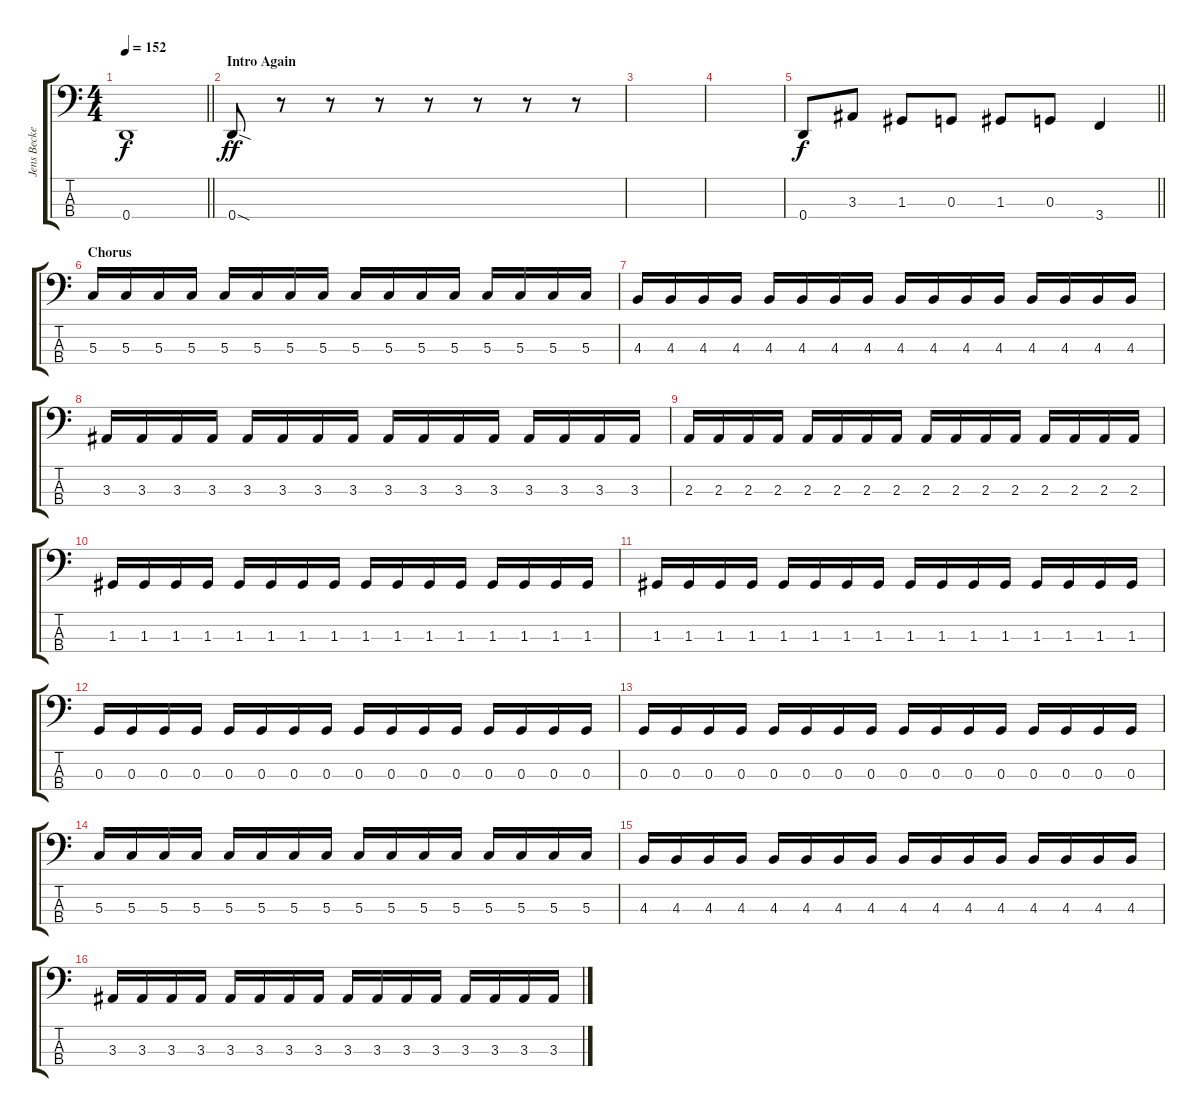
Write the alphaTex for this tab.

\track ("Jens Becker" "Jens Becke") {instrument electricbasspick}
\staff {score tabs}
\tuning (F2 C2 G1 D1) {hide}
\ts (4 4)
\tempo 152
\clef f4
\barLineRight lightlight
\ks c
0.4{t}.1{dy f} |
\section ("" "Intro Again")
0.4{sod}.8{dy ff} r.8 r.8 r.8 r.8 r.8 r.8 r.8 |
|
|
\barLineRight lightlight
0.4.8{dy f} 3.3.8 1.3.8 0.3.8 1.3.8 0.3.8 3.4.4 |
\section ("" "Chorus")
5.3.16 5.3.16 5.3.16 5.3.16 5.3.16 5.3.16 5.3.16 5.3.16 5.3.16 5.3.16 5.3.16 5.3.16 5.3.16 5.3.16 5.3.16 5.3.16 |
4.3.16 4.3.16 4.3.16 4.3.16 4.3.16 4.3.16 4.3.16 4.3.16 4.3.16 4.3.16 4.3.16 4.3.16 4.3.16 4.3.16 4.3.16 4.3.16 |
3.3.16 3.3.16 3.3.16 3.3.16 3.3.16 3.3.16 3.3.16 3.3.16 3.3.16 3.3.16 3.3.16 3.3.16 3.3.16 3.3.16 3.3.16 3.3.16 |
2.3.16 2.3.16 2.3.16 2.3.16 2.3.16 2.3.16 2.3.16 2.3.16 2.3.16 2.3.16 2.3.16 2.3.16 2.3.16 2.3.16 2.3.16 2.3.16 |
1.3.16 1.3.16 1.3.16 1.3.16 1.3.16 1.3.16 1.3.16 1.3.16 1.3.16 1.3.16 1.3.16 1.3.16 1.3.16 1.3.16 1.3.16 1.3.16 |
1.3.16 1.3.16 1.3.16 1.3.16 1.3.16 1.3.16 1.3.16 1.3.16 1.3.16 1.3.16 1.3.16 1.3.16 1.3.16 1.3.16 1.3.16 1.3.16 |
0.3.16 0.3.16 0.3.16 0.3.16 0.3.16 0.3.16 0.3.16 0.3.16 0.3.16 0.3.16 0.3.16 0.3.16 0.3.16 0.3.16 0.3.16 0.3.16 |
0.3.16 0.3.16 0.3.16 0.3.16 0.3.16 0.3.16 0.3.16 0.3.16 0.3.16 0.3.16 0.3.16 0.3.16 0.3.16 0.3.16 0.3.16 0.3.16 |
5.3.16 5.3.16 5.3.16 5.3.16 5.3.16 5.3.16 5.3.16 5.3.16 5.3.16 5.3.16 5.3.16 5.3.16 5.3.16 5.3.16 5.3.16 5.3.16 |
4.3.16 4.3.16 4.3.16 4.3.16 4.3.16 4.3.16 4.3.16 4.3.16 4.3.16 4.3.16 4.3.16 4.3.16 4.3.16 4.3.16 4.3.16 4.3.16 |
3.3.16 3.3.16 3.3.16 3.3.16 3.3.16 3.3.16 3.3.16 3.3.16 3.3.16 3.3.16 3.3.16 3.3.16 3.3.16 3.3.16 3.3.16 3.3.16
